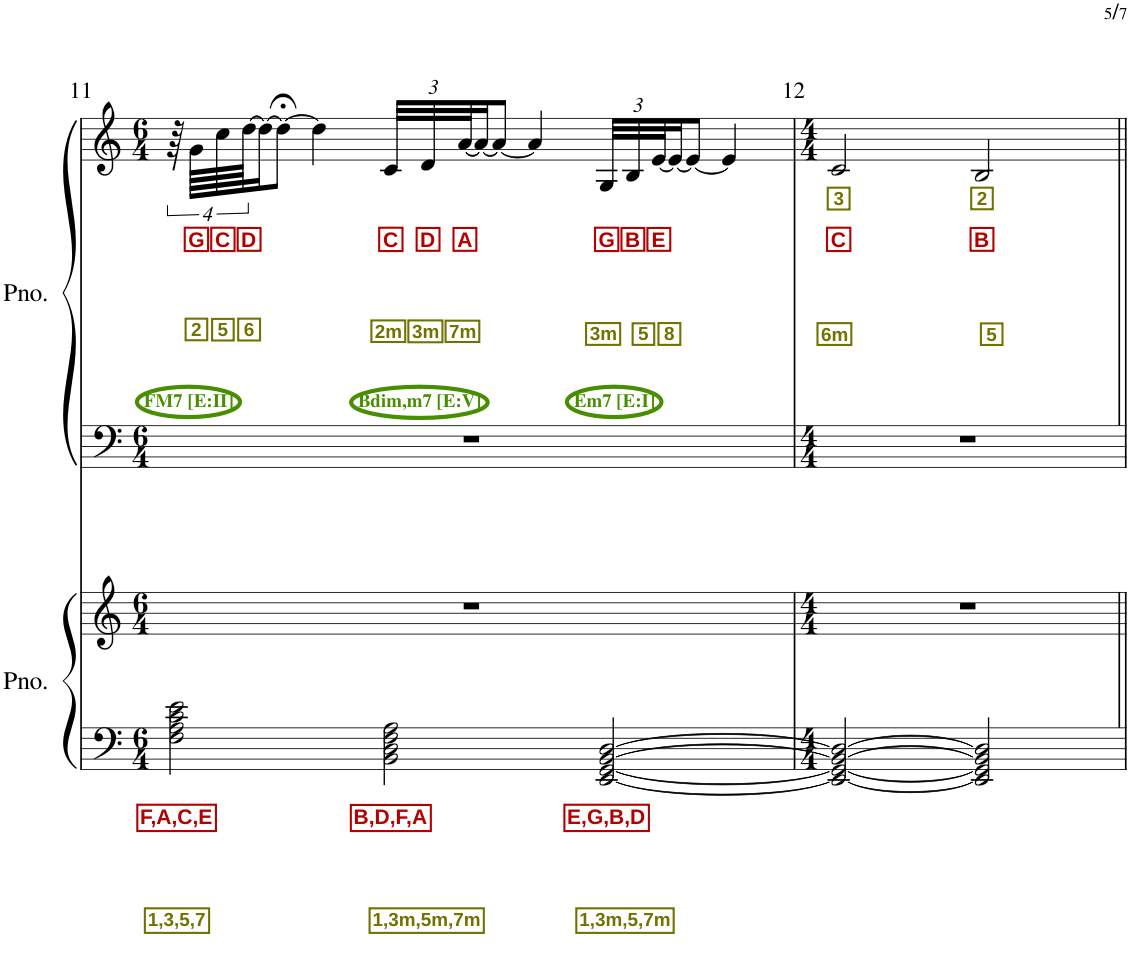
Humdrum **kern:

**kern	**text	**text	**text	**kern	**kern	**kern	**text	**text	**text
*part2	*part2	*part2	*part2	*part2	*part1	*part1	*part1	*part1	*part1
*staff4	*staff4	*staff4	*staff4	*staff3	*staff2	*staff1	*staff1	*staff1	*staff1
*I"ピアノ	*	*	*	*	*I"ピアノ	*	*	*	*
!!LO:PB:g=z
*clefF4	*	*	*	*clefG2	*clefF4	*clefG2	*	*	*
*k[]	*	*	*	*k[]	*k[]	*k[]	*	*	*
*M6/4	*	*	*	*M6/4	*M6/4	*M6/4	*	*	*
=11	=11	=11	=11	=11	=11	=11	=11	=11	=11
!	!	!	!	!	!	!LO:TX:b:B:color=#478E00:t=FM7 [E&colon;II]	!	!	!
!	!	!LO:LY:b:color=#B30000	!LO:LY:b:color=#727200	!	!	!	!	!	!
2F\ 2A\ 2c\ 2e\	.	F,A,C,E	1,3,5,7	1.r	1.r	64r	.	.	.
!	!	!	!	!	!	!	!	!LO:LY:b:color=#B30000	!LO:LY:b:color=#727200
.	.	.	.	.	.	64g\LLLL	.	G	2
!	!	!	!	!	!	!	!	!LO:LY:b:color=#B30000	!LO:LY:b:color=#727200
.	.	.	.	.	.	64cc\	.	C	5
!	!	!	!	!	!	!	!	!LO:LY:b:color=#B30000	!LO:LY:b:color=#727200
.	.	.	.	.	.	[64dd\JJ	.	D	6
.	.	.	.	.	.	16dd\J_	.	.	.
.	.	.	.	.	.	8dd;<\J_	.	.	.
.	.	.	.	.	.	4dd\]	.	.	.
!	!	!LO:LY:b:color=#B30000	!LO:LY:b:color=#727200	!	!	!	!	!	!
*	*	*	*	*	*	*Xbrackettup	*	*	*
!	!	!	!	!	!	!LO:TX:b:B:color=#478E00:t=Bdim,m7 [E&colon;V]	!	!	!
!	!	!	!	!	!	!	!	!LO:LY:b:color=#B30000	!LO:LY:b:color=#727200
2BB\ 2D\ 2F\ 2A\	.	B,D,F,A	1,3m,5m,7m	.	.	48c/LLL	.	C	2m
!	!	!	!	!	!	!	!	!LO:LY:b:color=#B30000	!LO:LY:b:color=#727200
.	.	.	.	.	.	48d/	.	D	3m
!	!	!	!	!	!	!	!	!LO:LY:b:color=#B30000	!LO:LY:b:color=#727200
.	.	.	.	.	.	[48a/J	.	A	7m
.	.	.	.	.	.	16a/J_	.	.	.
.	.	.	.	.	.	8a/J_	.	.	.
.	.	.	.	.	.	4a/]	.	.	.
!	!	!	!	!	!	!LO:TX:b:B:color=#478E00:t=Em7 [E&colon;I]	!	!	!
!	!	!LO:LY:b:color=#B30000	!LO:LY:b:color=#727200	!	!	!	!	!LO:LY:b:color=#B30000	!LO:LY:b:color=#727200
[2EE/ [2GG/ [2BB/ [2D/	.	E,G,B,D	1,3m,5,7m	.	.	48G/LLL	.	G	3m
!	!	!	!	!	!	!	!	!LO:LY:b:color=#B30000	!LO:LY:b:color=#727200
.	.	.	.	.	.	48B/	.	B	5
!	!	!	!	!	!	!	!	!LO:LY:b:color=#B30000	!LO:LY:b:color=#727200
.	.	.	.	.	.	[48e/J	.	E	8
.	.	.	.	.	.	16e/J_	.	.	.
.	.	.	.	.	.	8e/J_	.	.	.
.	.	.	.	.	.	4e/]	.	.	.
=12	=12	=12	=12	=12	=12	=12	=12	=12	=12
*M4/4	*	*	*	*M4/4	*M4/4	*M4/4	*	*	*
!	!	!	!	!	!	!	!LO:LY:b:color=#727200	!LO:LY:b:color=#B30000	!LO:LY:b:color=#727200
2EE/_ 2GG/_ 2BB/_ 2D/_	.	.	.	1r	1r	2c/	3	C	6m
!	!	!	!	!	!	!	!LO:LY:b:color=#727200	!LO:LY:b:color=#B30000	!LO:LY:b:color=#727200
2EE/] 2GG/] 2BB/] 2D/]	.	.	.	.	.	2B/	2	B	5
=||	=||	=||	=||	=||	=||	=||	=||	=||	=||
*-	*-	*-	*-	*-	*-	*-	*-	*-	*-
